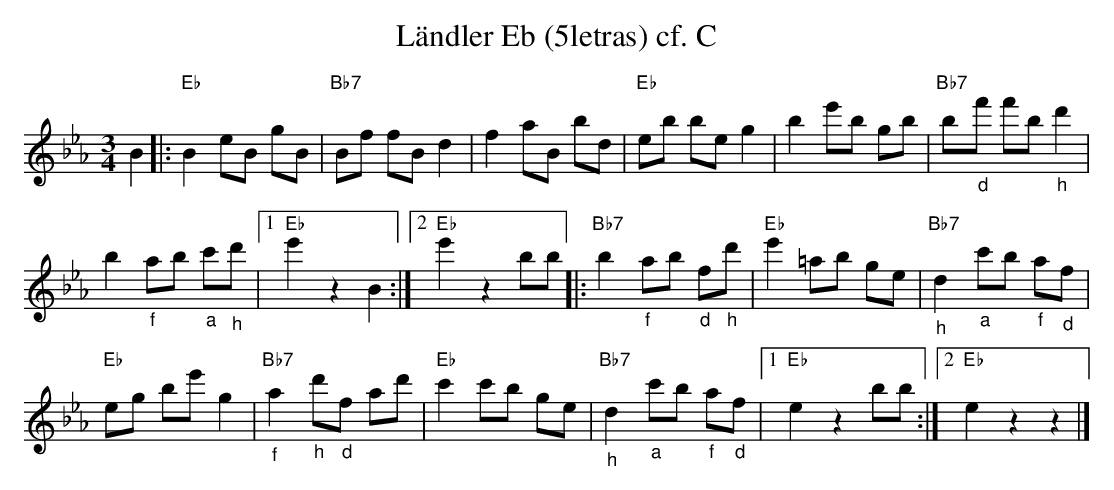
X:1
T:L\"andler Eb (5letras) cf. C
M:3/4
L:1/8
K:Ebmaj%%MIDI gchordon
B2 |: "Eb"B2eB gB | "Bb7"Bf fBd2 | f2aB bd | "Eb"eb beg2 | b2e'b gb | "Bb7"b"_d"f' f'b"_h"d'2 |
b2"_f"ab "_a"c'"_h"d' |1 "Eb"e'2z2B2 :|2 "Eb"e'2z2bb |: "Bb7"b2"_f"ab "_d"f"_h"d' | "Eb"e'2=ab ge | "Bb7""_h"d2 "_a"c'b "_f"a"_d"f |
"Eb"eg be' g2 | "Bb7""_f"a2"_h"d'"_d"f ad' | "Eb"c'2c'b ge | "Bb7""_h"d2"_a"c'b "_f"a"_d"f |1 "Eb"e2z2bb :|2 "Eb"e2z2z2 |]
